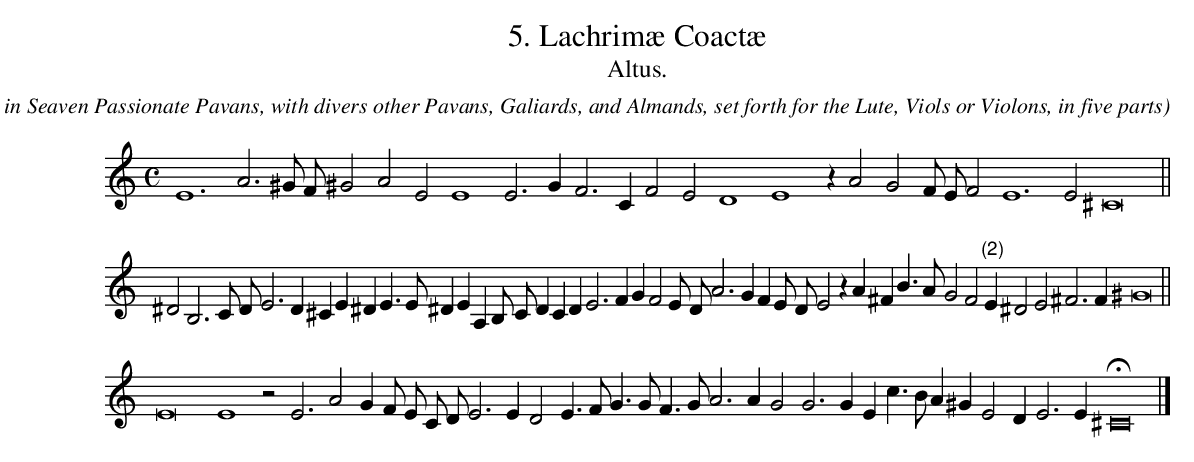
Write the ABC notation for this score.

X:1
T:5. Lachrim\ae Coact\ae
T:Altus.
C: John Dowland
O: From Lachrim\ae, or Seaven Teares figured in Seaven Passionate Pavans, with divers other Pavans, Galiards, and Almands, set forth for the Lute, Viols or Violons, in five parts
L:1/4
M:C
K:Amin
E6 A3 ^G/ F/ ^G2 A2 E2 E4 E3 G F3 C F2 E2 D4 E4 z A2 G2 F/ E/ F2 E6 E2 ^C8 ||
^D2 B,3 C/ D/ E3 D ^C E ^D E > E ^D E A, B,/ C/ D C D E3 F G F2 E/ D/ A3 G F E/ D/ E2 z A ^F B > A G2 F2 "(2)"E ^D2 E2 ^F3 F ^G8 ||
E8 E4 z2 E3 A2 G F/ E/ C/ D/ E3 E D2 E > F G > G F > G A3 A G2 G3 G E c > B A ^G E2 D E3 E H^C8 |]
